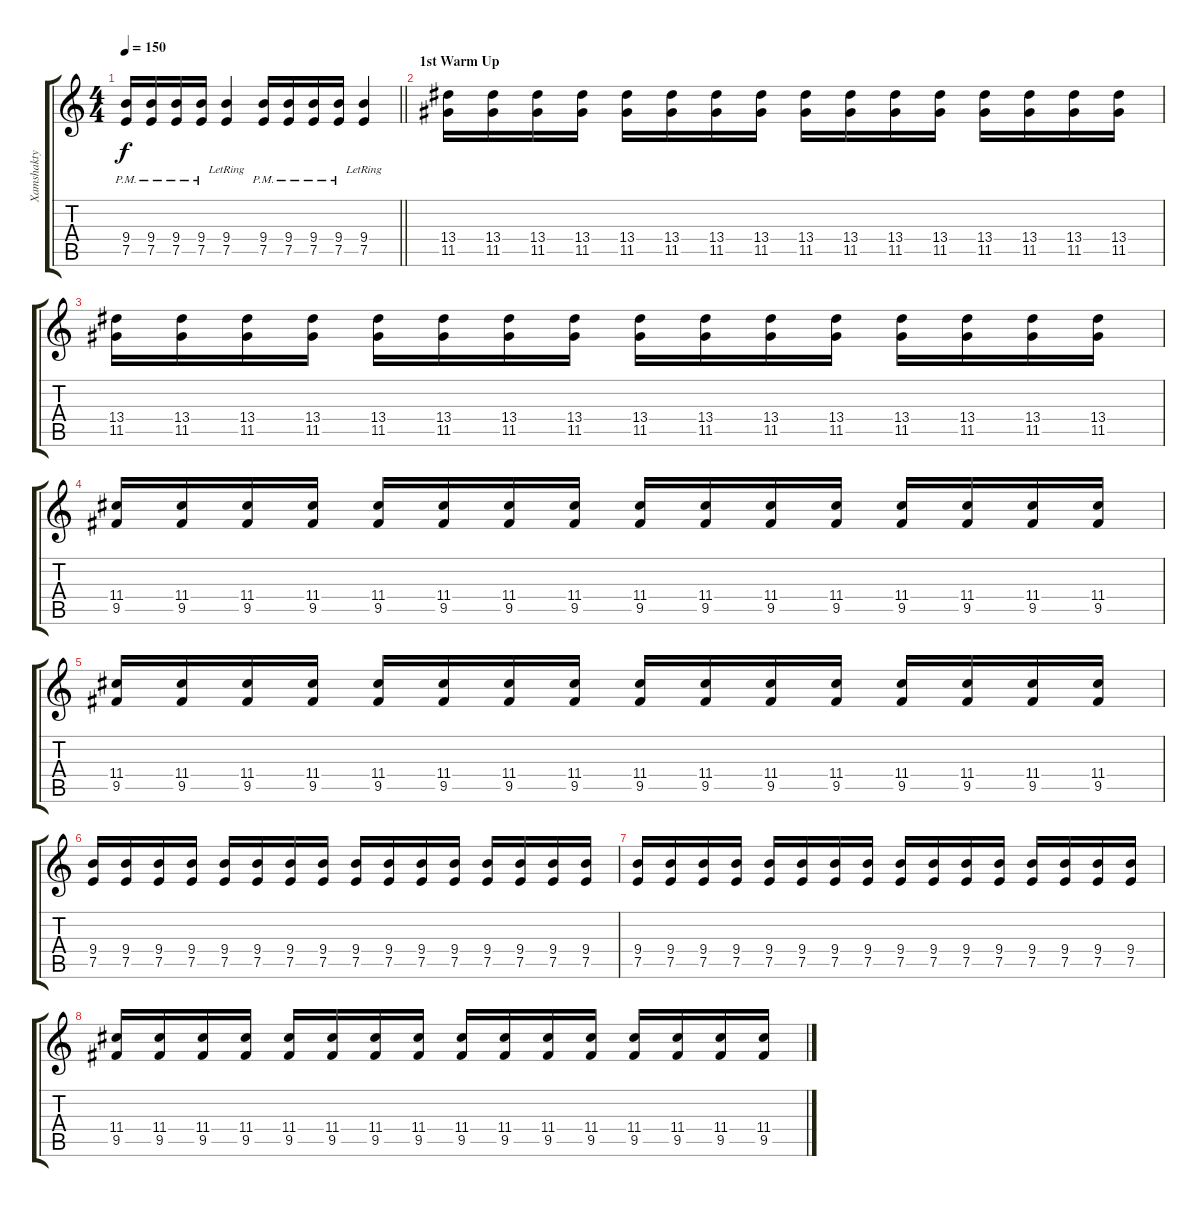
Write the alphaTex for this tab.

\track ("Xamshakty" "Xamshakty") {instrument distortionguitar}
\staff {score tabs}
\tuning (E4 B3 G3 D3 A2 E2) {hide}
\ts (4 4)
\tempo 150
\clef g2
\barLineRight lightlight
\ks c
(9.4{pm} 7.5{pm}).16{dy f} (9.4{pm} 7.5{pm}).16 (9.4{pm} 7.5{pm}).16 (9.4{pm} 7.5{pm}).16 (9.4 7.5{lr}).4 (9.4{pm} 7.5{pm}).16 (9.4{pm} 7.5{pm}).16 (9.4{pm} 7.5{pm}).16 (9.4{pm} 7.5{pm}).16 (9.4 7.5{lr}).4 |
\section ("" "1st Warm Up")
(13.4 11.5).16 (13.4 11.5).16 (13.4 11.5).16 (13.4 11.5).16 (13.4 11.5).16 (13.4 11.5).16 (13.4 11.5).16 (13.4 11.5).16 (13.4 11.5).16 (13.4 11.5).16 (13.4 11.5).16 (13.4 11.5).16 (13.4 11.5).16 (13.4 11.5).16 (13.4 11.5).16 (13.4 11.5).16 |
(13.4 11.5).16 (13.4 11.5).16 (13.4 11.5).16 (13.4 11.5).16 (13.4 11.5).16 (13.4 11.5).16 (13.4 11.5).16 (13.4 11.5).16 (13.4 11.5).16 (13.4 11.5).16 (13.4 11.5).16 (13.4 11.5).16 (13.4 11.5).16 (13.4 11.5).16 (13.4 11.5).16 (13.4 11.5).16 |
(11.4 9.5).16 (11.4 9.5).16 (11.4 9.5).16 (11.4 9.5).16 (11.4 9.5).16 (11.4 9.5).16 (11.4 9.5).16 (11.4 9.5).16 (11.4 9.5).16 (11.4 9.5).16 (11.4 9.5).16 (11.4 9.5).16 (11.4 9.5).16 (11.4 9.5).16 (11.4 9.5).16 (11.4 9.5).16 |
(11.4 9.5).16 (11.4 9.5).16 (11.4 9.5).16 (11.4 9.5).16 (11.4 9.5).16 (11.4 9.5).16 (11.4 9.5).16 (11.4 9.5).16 (11.4 9.5).16 (11.4 9.5).16 (11.4 9.5).16 (11.4 9.5).16 (11.4 9.5).16 (11.4 9.5).16 (11.4 9.5).16 (11.4 9.5).16 |
(9.4 7.5).16 (9.4 7.5).16 (9.4 7.5).16 (9.4 7.5).16 (9.4 7.5).16 (9.4 7.5).16 (9.4 7.5).16 (9.4 7.5).16 (9.4 7.5).16 (9.4 7.5).16 (9.4 7.5).16 (9.4 7.5).16 (9.4 7.5).16 (9.4 7.5).16 (9.4 7.5).16 (9.4 7.5).16 |
(9.4 7.5).16 (9.4 7.5).16 (9.4 7.5).16 (9.4 7.5).16 (9.4 7.5).16 (9.4 7.5).16 (9.4 7.5).16 (9.4 7.5).16 (9.4 7.5).16 (9.4 7.5).16 (9.4 7.5).16 (9.4 7.5).16 (9.4 7.5).16 (9.4 7.5).16 (9.4 7.5).16 (9.4 7.5).16 |
(11.4 9.5).16 (11.4 9.5).16 (11.4 9.5).16 (11.4 9.5).16 (11.4 9.5).16 (11.4 9.5).16 (11.4 9.5).16 (11.4 9.5).16 (11.4 9.5).16 (11.4 9.5).16 (11.4 9.5).16 (11.4 9.5).16 (11.4 9.5).16 (11.4 9.5).16 (11.4 9.5).16 (11.4 9.5).16
